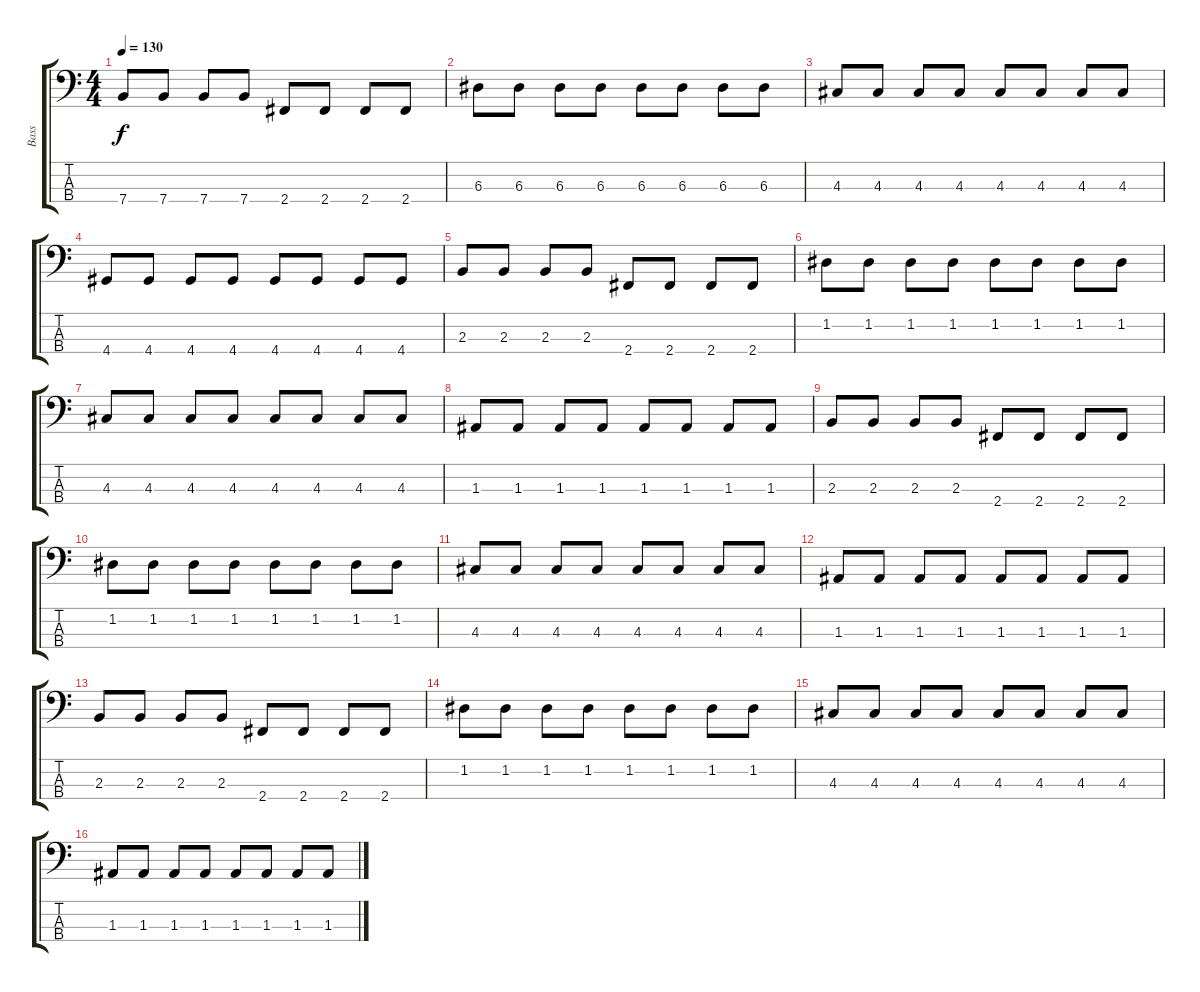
\track ("Bass" "Bass") {instrument electricbasspick}
\staff {score tabs}
\tuning (G2 D2 A1 E1) {hide}
\ts (4 4)
\tempo 130
\clef f4
\ks c
7.4.8{dy f} 7.4.8 7.4.8 7.4.8 2.4.8 2.4.8 2.4.8 2.4.8 |
6.3.8 6.3.8 6.3.8 6.3.8 6.3.8 6.3.8 6.3.8 6.3.8 |
4.3.8 4.3.8 4.3.8 4.3.8 4.3.8 4.3.8 4.3.8 4.3.8 |
4.4.8 4.4.8 4.4.8 4.4.8 4.4.8 4.4.8 4.4.8 4.4.8 |
2.3.8 2.3.8 2.3.8 2.3.8 2.4.8 2.4.8 2.4.8 2.4.8 |
1.2.8 1.2.8 1.2.8 1.2.8 1.2.8 1.2.8 1.2.8 1.2.8 |
4.3.8 4.3.8 4.3.8 4.3.8 4.3.8 4.3.8 4.3.8 4.3.8 |
1.3.8 1.3.8 1.3.8 1.3.8 1.3.8 1.3.8 1.3.8 1.3.8 |
2.3.8 2.3.8 2.3.8 2.3.8 2.4.8 2.4.8 2.4.8 2.4.8 |
1.2.8 1.2.8 1.2.8 1.2.8 1.2.8 1.2.8 1.2.8 1.2.8 |
4.3.8 4.3.8 4.3.8 4.3.8 4.3.8 4.3.8 4.3.8 4.3.8 |
1.3.8 1.3.8 1.3.8 1.3.8 1.3.8 1.3.8 1.3.8 1.3.8 |
2.3.8 2.3.8 2.3.8 2.3.8 2.4.8 2.4.8 2.4.8 2.4.8 |
1.2.8 1.2.8 1.2.8 1.2.8 1.2.8 1.2.8 1.2.8 1.2.8 |
4.3.8 4.3.8 4.3.8 4.3.8 4.3.8 4.3.8 4.3.8 4.3.8 |
1.3.8 1.3.8 1.3.8 1.3.8 1.3.8 1.3.8 1.3.8 1.3.8
